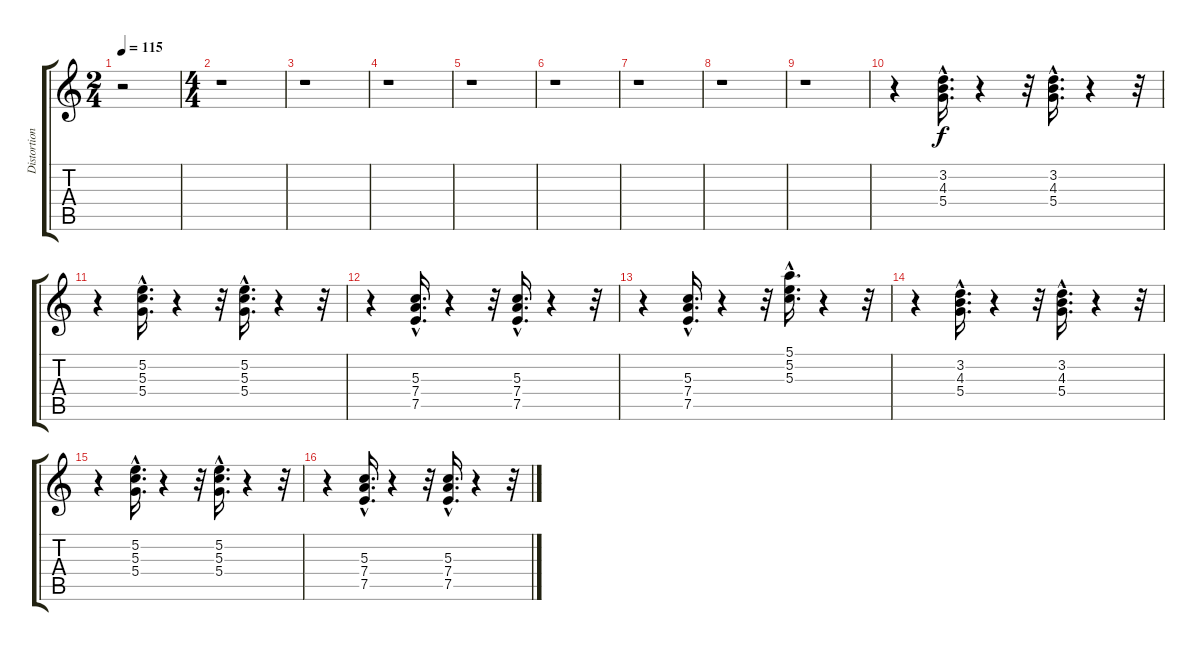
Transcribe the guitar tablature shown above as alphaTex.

\track ("Distortion" "Distortion") {instrument distortionguitar}
\staff {score tabs}
\tuning (E4 B3 G3 D3 A2 E2) {hide}
\ts (2 4)
\tempo 115
\clef g2
\ks c
r.2{dy f instrument distortionguitar} |
\ts (4 4)
r.1 |
r.1 |
r.1 |
r.1 |
r.1 |
r.1 |
r.1 |
r.1 |
r.4 (3.2{hac} 4.3{hac} 5.4{hac}).16{d} r.4 r.32 (3.2{hac} 4.3{hac} 5.4{hac}).16{d} r.4 r.32 |
r.4 (5.2{hac} 5.3{hac} 5.4{hac}).16{d} r.4 r.32 (5.2{hac} 5.3{hac} 5.4{hac}).16{d} r.4 r.32 |
r.4 (5.3{hac} 7.4{hac} 7.5{hac}).16{d} r.4 r.32 (5.3{hac} 7.4{hac} 7.5{hac}).16{d} r.4 r.32 |
r.4 (5.3{hac} 7.4{hac} 7.5{hac}).16{d} r.4 r.32 (5.1{hac} 5.2{hac} 5.3{hac}).16{d} r.4 r.32 |
r.4 (3.2{hac} 4.3{hac} 5.4{hac}).16{d} r.4 r.32 (3.2{hac} 4.3{hac} 5.4{hac}).16{d} r.4 r.32 |
r.4 (5.2{hac} 5.3{hac} 5.4{hac}).16{d} r.4 r.32 (5.2{hac} 5.3{hac} 5.4{hac}).16{d} r.4 r.32 |
r.4 (5.3{hac} 7.4{hac} 7.5{hac}).16{d} r.4 r.32 (5.3{hac} 7.4{hac} 7.5{hac}).16{d} r.4 r.32
